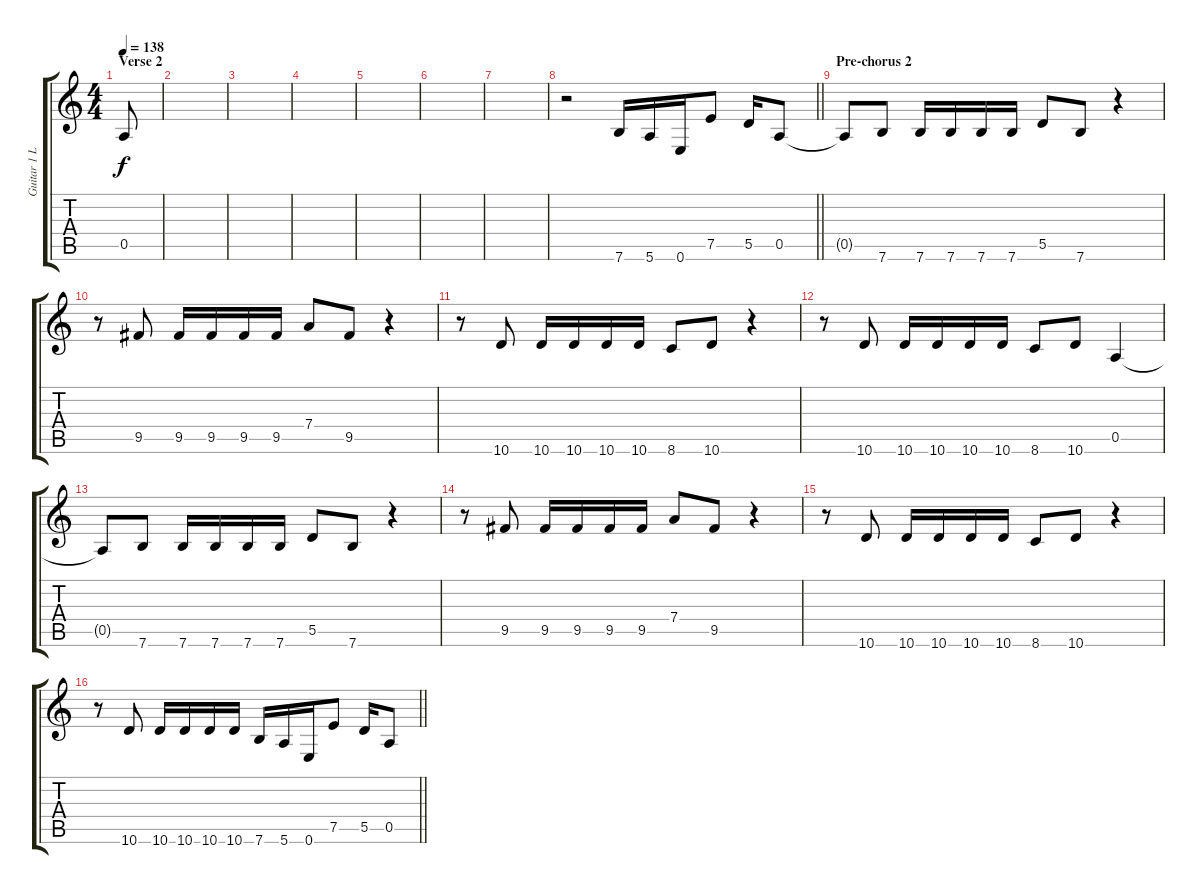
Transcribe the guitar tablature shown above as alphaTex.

\track ("Guitar 1 L + Solo" "Guitar 1 L") {instrument overdrivenguitar}
\staff {score tabs}
\tuning (E4 B3 G3 D3 A2 E2) {hide}
\ts (4 4)
\section ("" "Verse 2")
\tempo 138
\clef g2
\ks c
0.5{t}.8{dy f} |
|
|
|
|
|
|
\barLineRight lightlight
r.2 7.6.16 5.6.16 0.6.16 7.5.8 5.5.16 0.5.8 |
\section ("" "Pre-chorus 2")
0.5{t}.8 7.6.8 7.6.16 7.6.16 7.6.16 7.6.16 5.5.8 7.6.8 r.4 |
r.8 9.5.8 9.5.16 9.5.16 9.5.16 9.5.16 7.4.8 9.5.8 r.4 |
r.8 10.6.8 10.6.16 10.6.16 10.6.16 10.6.16 8.6.8 10.6.8 r.4 |
r.8 10.6.8 10.6.16 10.6.16 10.6.16 10.6.16 8.6.8 10.6.8 0.5.4 |
0.5{t}.8 7.6.8 7.6.16 7.6.16 7.6.16 7.6.16 5.5.8 7.6.8 r.4 |
r.8 9.5.8 9.5.16 9.5.16 9.5.16 9.5.16 7.4.8 9.5.8 r.4 |
r.8 10.6.8 10.6.16 10.6.16 10.6.16 10.6.16 8.6.8 10.6.8 r.4 |
\barLineRight lightlight
r.8 10.6.8 10.6.16 10.6.16 10.6.16 10.6.16 7.6.16 5.6.16 0.6.16 7.5.8 5.5.16 0.5.8
